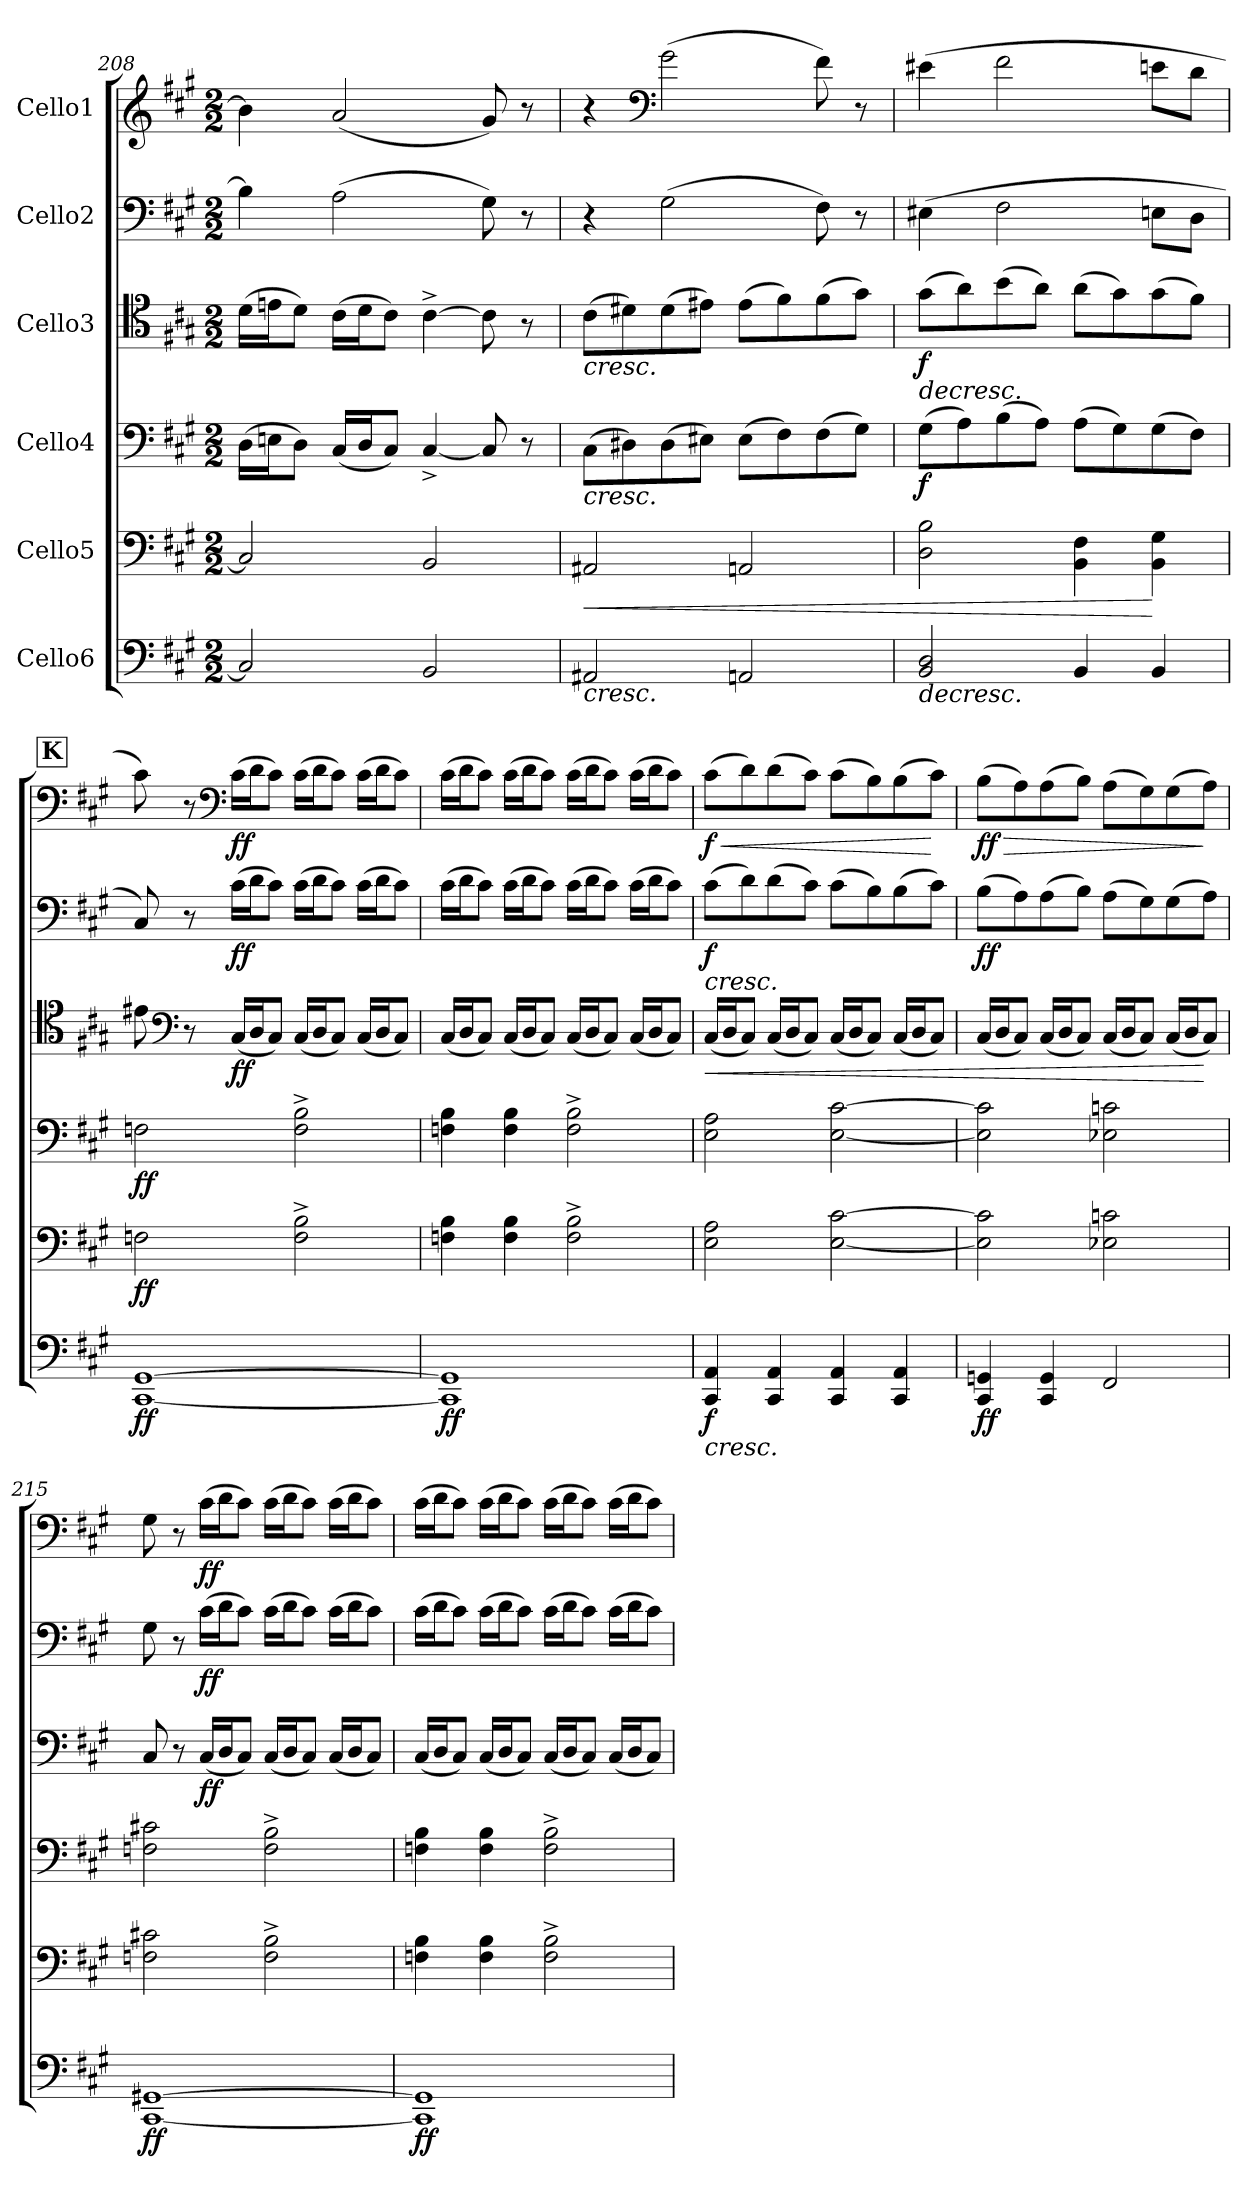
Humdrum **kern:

**kern	**dynam	**kern	**dynam	**kern	**dynam	**kern	**dynam	**kern	**dynam	**kern	**dynam
*part6	*part6	*part5	*part5	*part4	*part4	*part3	*part3	*part2	*part2	*part1	*part1
*staff6	*staff6	*staff5	*staff5	*staff4	*staff4	*staff3	*staff3	*staff2	*staff2	*staff1	*staff1
*I"Cello6	*	*I"Cello5	*	*I"Cello4	*	*I"Cello3	*	*I"Cello2	*	*I"Cello1	*
!!LO:PB:g=z
*clefF4	*	*clefF4	*	*clefF4	*	*clefC4	*	*clefF4	*	*clefG2	*
*k[f#c#g#]	*	*k[f#c#g#]	*	*k[f#c#g#]	*	*k[f#c#g#]	*	*k[f#c#g#]	*	*k[f#c#g#]	*
*A:	*	*A:	*	*A:	*	*A:	*	*A:	*	*A:	*
*M2/2	*	*M2/2	*	*M2/2	*	*M2/2	*	*M2/2	*	*M2/2	*
=208	=208	=208	=208	=208	=208	=208	=208	=208	=208	=208	=208
2C#/]	.	2C#/]	.	(16D\LL	.	(16d\LL	.	4B\]	.	4b\]	.
.	.	.	.	16En\J	.	16en\J	.	.	.	.	.
.	.	.	.	8D\J)	.	8d\J)	.	.	.	.	.
.	.	.	.	(16C#/LL	.	(16c#\LL	.	(2A\	.	(2a/	.
.	.	.	.	16D/J	.	16d\J	.	.	.	.	.
.	.	.	.	8C#/J)	.	8c#\J)	.	.	.	.	.
2BB/	.	2BB/	.	[4C#^/	.	[4c#^\	.	.	.	.	.
.	.	.	.	8C#/]	.	8c#\]	.	8G#\)	.	8g#/)	.
.	.	.	.	8r	.	8r	.	8r	.	8r	.
=209	=209	=209	=209	=209	=209	=209	=209	=209	=209	=209	=209
!	!LO:HP:b	!	!LO:HP:b	!	!LO:HP:b	!	!LO:HP:b	!	!	!	!
2AA#X/	<	2AA#X/	<	(8C#\L	<	(8c#\L	<	4r	.	4r	.
.	.	.	.	8D#X\)	.	8d#X\)	.	.	.	.	.
*	*	*	*	*	*	*	*	*	*	*clefF4	*
.	.	.	.	(8D#\	.	(8d#\	.	(2G#\	.	(2g#\	.
.	.	.	.	8E#X\J)	.	8e#X\J)	.	.	.	.	.
2AAn/	.	2AAn/	.	(8E#\L	.	(8e#\L	.	.	.	.	.
.	.	.	.	8F#\)	.	8f#\)	.	.	.	.	.
.	.	.	.	(8F#\	.	(8f#\	.	8F#\)	.	8f#\)	.
.	.	.	.	8G#\J)	.	8g#\J)	.	8r	.	8r	.
=210	=210	=210	=210	=210	=210	=210	=210	=210	=210	=210	=210
!	!LO:HP:b	!	!	!	!LO:DY:b	!	!LO:HP:b	!	!	!	!
!	!	!	!	!	!	!	!LO:DY:n=1:b	!	!	!	!
2BB/ 2D/	>	2D\ 2B\	.	(8G#\L	f	(8g#\L	> f	(4E#X\	.	(4e#X\	.
.	.	.	.	8A\)	.	8a\)	.	.	.	.	.
.	.	.	.	(8B\	.	(8b\	.	2F#\	.	2f#\	.
.	.	.	.	8A\J)	.	8a\J)	.	.	.	.	.
4BB/	.	4BB\ 4F#\	.	(8A\L	.	(8a\L	.	.	.	.	.
.	.	.	.	8G#\)	.	8g#\)	.	.	.	.	.
4BB/	[	4BB\ 4G#\	[	(8G#\	.	(8g#\	.	8En\L	.	8en\L	.
.	.	.	.	8F#\J)	[	8f#\J)	[	8D\J	.	8d\J	.
!!LO:REH:place=s1:a:B:fs=15.4267:t=K
=211	=211	=211	=211	=211	=211	=211	=211	=211	=211	=211	=211
!	!LO:DY:b	!	!LO:DY:b	!	!LO:DY:b	!	!	!	!	!	!
[1CC# [1GG#	ff	2Fn\	ff	2Fn\	ff	8e#X\	.	8C#/)	.	8c#\)	.
*	*	*	*	*	*	*clefF4	*	*	*	*	*
.	.	.	.	.	.	8r	.	8r	.	8r	.
*	*	*	*	*	*	*	*	*	*	*clefF4	*
!	!	!	!	!	!	!	!LO:DY:b	!	!LO:DY:b	!	!LO:DY:b
.	.	.	.	.	.	(16C#/LL	ff	(16c#\LL	ff	(16c#\LL	ff
.	.	.	.	.	.	16D/J	.	16d\J	.	16d\J	.
.	.	.	.	.	.	8C#/J)	.	8c#\J)	.	8c#\J)	.
.	.	2F\^ 2B\^	.	2F\^ 2B\^	.	(16C#/LL	.	(16c#\LL	.	(16c#\LL	.
.	.	.	.	.	.	16D/J	.	16d\J	.	16d\J	.
.	.	.	.	.	.	8C#/J)	.	8c#\J)	.	8c#\J)	.
.	.	.	.	.	.	(16C#/LL	.	(16c#\LL	.	(16c#\LL	.
.	.	.	.	.	.	16D/J	.	16d\J	.	16d\J	.
.	.	.	.	.	.	8C#/J)	.	8c#\J)	.	8c#\J)	.
!!LO:LB:g=z
=212	=212	=212	=212	=212	=212	=212	=212	=212	=212	=212	=212
!	!LO:DY:b	!	!	!	!	!	!	!	!	!	!
1CC#] 1GG#]	ff	4Fn\ 4B\	.	4Fn\ 4B\	.	(16C#/LL	.	(16c#\LL	.	(16c#\LL	.
.	.	.	.	.	.	16D/J	.	16d\J	.	16d\J	.
.	.	.	.	.	.	8C#/J)	.	8c#\J)	.	8c#\J)	.
.	.	4F\ 4B\	.	4F\ 4B\	.	(16C#/LL	.	(16c#\LL	.	(16c#\LL	.
.	.	.	.	.	.	16D/J	.	16d\J	.	16d\J	.
.	.	.	.	.	.	8C#/J)	.	8c#\J)	.	8c#\J)	.
.	.	2F\^ 2B\^	.	2F\^ 2B\^	.	(16C#/LL	.	(16c#\LL	.	(16c#\LL	.
.	.	.	.	.	.	16D/J	.	16d\J	.	16d\J	.
.	.	.	.	.	.	8C#/J)	.	8c#\J)	.	8c#\J)	.
.	.	.	.	.	.	(16C#/LL	.	(16c#\LL	.	(16c#\LL	.
.	.	.	.	.	.	16D/J	.	16d\J	.	16d\J	.
.	.	.	.	.	.	8C#/J)	.	8c#\J)	.	8c#\J)	.
=213	=213	=213	=213	=213	=213	=213	=213	=213	=213	=213	=213
!	!LO:HP:b	!	!	!	!	!	!LO:HP:b	!	!LO:HP:b	!	!LO:HP:b
!	!LO:DY:n=1:b	!	!	!	!	!	!	!	!LO:DY:n=1:b	!	!LO:DY:n=1:b
4CC#/ 4AA/	< f	2E\ 2A\	.	2E\ 2A\	.	(16C#/LL	<	(8c#\L	< f	(8c#\L	< f
.	.	.	.	.	.	16D/J	.	.	.	.	.
.	.	.	.	.	.	8C#/J)	.	8d\)	.	8d\)	.
4CC#/ 4AA/	.	.	.	.	.	(16C#/LL	.	(8d\	.	(8d\	.
.	.	.	.	.	.	16D/J	.	.	.	.	.
.	.	.	.	.	.	8C#/J)	.	8c#\J)	.	8c#\J)	.
4CC#/ 4AA/	.	[2E\ [2c#\	.	[2E\ [2c#\	.	(16C#/LL	.	(8c#\L	.	(8c#\L	.
.	.	.	.	.	.	16D/J	.	.	.	.	.
.	.	.	.	.	.	8C#/J)	.	8B\)	.	8B\)	.
4CC#/ 4AA/	]	.	.	.	.	(16C#/LL	.	(8B\	.	(8B\	.
.	.	.	.	.	.	16D/J	.	.	.	.	.
.	.	.	.	.	.	8C#/J)	]	8c#\J)	.	8c#\J)	[
=214	=214	=214	=214	=214	=214	=214	=214	=214	=214	=214	=214
!	!LO:DY:b	!	!	!	!	!	!	!	!LO:DY:b	!	!LO:HP:b
!	!	!	!	!	!	!	!	!	!	!	!LO:DY:n=1:b
4CC#/ 4GGn/	ff	2E\] 2c#\]	.	2E\] 2c#\]	.	(16C#/LL	.	(8B\L	ff	(8B\L	> ff
.	.	.	.	.	.	16D/J	.	.	.	.	.
.	.	.	.	.	.	8C#/J)	.	8A\)	.	8A\)	.
4CC#/ 4GG/	.	.	.	.	.	(16C#/LL	.	(8A\	.	(8A\	.
.	.	.	.	.	.	16D/J	.	.	.	.	.
.	.	.	.	.	.	8C#/J)	.	8B\J)	.	8B\J)	.
2FF#/	[	2E-X\ 2cn\	.	2E-X\ 2cn\	.	(16C#/LL	.	(8A\L	.	(8A\L	.
.	.	.	.	.	.	16D/J	.	.	.	.	.
.	.	.	.	.	.	8C#/J)	.	8G#\)	.	8G#\)	.
.	.	.	.	.	.	(16C#/LL	.	(8G#\	.	(8G#\	.
.	.	.	.	.	.	16D/J	.	.	.	.	.
.	.	.	.	.	.	8C#/J)	[	8A\J)	[	8A\J)	]
!!LO:PB:g=z
=215	=215	=215	=215	=215	=215	=215	=215	=215	=215	=215	=215
!	!LO:DY:b	!	!	!	!	!	!	!	!	!	!
[1CC# [1GG#X	ff	2Fn\ 2c#X\	.	2Fn\ 2c#X\	.	8C#/	.	8G#\	.	8G#\	.
.	.	.	.	.	.	8r	.	8r	.	8r	.
!	!	!	!	!	!	!	!LO:DY:b	!	!LO:DY:b	!	!LO:DY:b
.	.	.	.	.	.	(16C#/LL	ff	(16c#\LL	ff	(16c#\LL	ff
.	.	.	.	.	.	16D/J	.	16d\J	.	16d\J	.
.	.	.	.	.	.	8C#/J)	.	8c#\J)	.	8c#\J)	.
.	.	2F\^ 2B\^	.	2F\^ 2B\^	.	(16C#/LL	.	(16c#\LL	.	(16c#\LL	.
.	.	.	.	.	.	16D/J	.	16d\J	.	16d\J	.
.	.	.	.	.	.	8C#/J)	.	8c#\J)	.	8c#\J)	.
.	.	.	.	.	.	(16C#/LL	.	(16c#\LL	.	(16c#\LL	.
.	.	.	.	.	.	16D/J	.	16d\J	.	16d\J	.
.	.	.	.	.	.	8C#/J)	.	8c#\J)	.	8c#\J)	.
!!LO:LB:g=z
=216	=216	=216	=216	=216	=216	=216	=216	=216	=216	=216	=216
!	!LO:DY:b	!	!	!	!	!	!	!	!	!	!
1CC#] 1GG#]	ff	4Fn\ 4B\	.	4Fn\ 4B\	.	(16C#/LL	.	(16c#\LL	.	(16c#\LL	.
.	.	.	.	.	.	16D/J	.	16d\J	.	16d\J	.
.	.	.	.	.	.	8C#/J)	.	8c#\J)	.	8c#\J)	.
.	.	4F\ 4B\	.	4F\ 4B\	.	(16C#/LL	.	(16c#\LL	.	(16c#\LL	.
.	.	.	.	.	.	16D/J	.	16d\J	.	16d\J	.
.	.	.	.	.	.	8C#/J)	.	8c#\J)	.	8c#\J)	.
.	.	2F\^ 2B\^	.	2F\^ 2B\^	.	(16C#/LL	.	(16c#\LL	.	(16c#\LL	.
.	.	.	.	.	.	16D/J	.	16d\J	.	16d\J	.
.	.	.	.	.	.	8C#/J)	.	8c#\J)	.	8c#\J)	.
.	.	.	.	.	.	(16C#/LL	.	(16c#\LL	.	(16c#\LL	.
.	.	.	.	.	.	16D/J	.	16d\J	.	16d\J	.
.	.	.	.	.	.	8C#/J)	.	8c#\J)	.	8c#\J)	.
=	=	=	=	=	=	=	=	=	=	=	=
*-	*-	*-	*-	*-	*-	*-	*-	*-	*-	*-	*-
